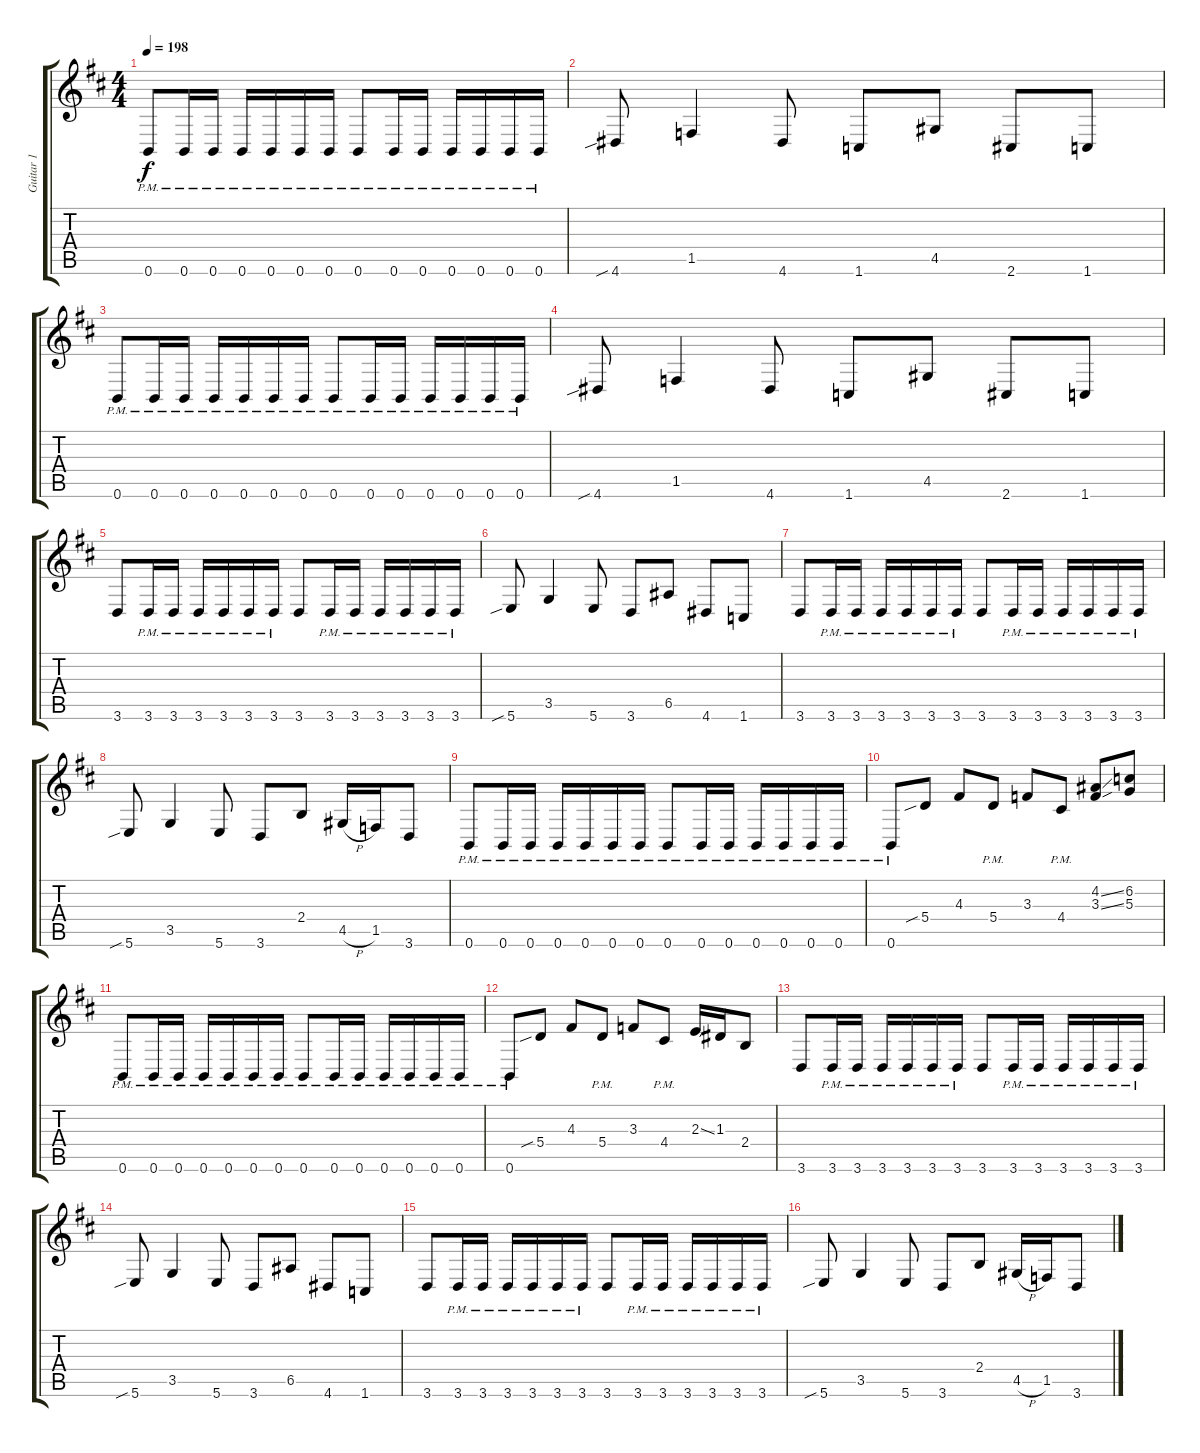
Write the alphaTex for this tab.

\track ("Guitar 1" "Guitar 1") {instrument distortionguitar}
\staff {score tabs}
\tuning (B3 Gb3 D3 A2 E2 B1) {hide}
\ts (4 4)
\tempo 198
\clef g2
\ks d
0.6{pm}.8{dy f} 0.6{pm}.16 0.6{pm}.16 0.6{pm}.16 0.6{pm}.16 0.6{pm}.16 0.6{pm}.16 0.6{pm}.8 0.6{pm}.16 0.6{pm}.16 0.6{pm}.16 0.6{pm}.16 0.6{pm}.16 0.6{pm}.16 |
4.6{sib}.8 1.5.4 4.6.8 1.6.8 4.5.8 2.6.8 1.6.8 |
0.6{pm}.8 0.6{pm}.16 0.6{pm}.16 0.6{pm}.16 0.6{pm}.16 0.6{pm}.16 0.6{pm}.16 0.6{pm}.8 0.6{pm}.16 0.6{pm}.16 0.6{pm}.16 0.6{pm}.16 0.6{pm}.16 0.6{pm}.16 |
4.6{sib}.8 1.5.4 4.6.8 1.6.8 4.5.8 2.6.8 1.6.8 |
3.6.8 3.6{pm}.16 3.6{pm}.16 3.6{pm}.16 3.6{pm}.16 3.6{pm}.16 3.6{pm}.16 3.6.8 3.6{pm}.16 3.6{pm}.16 3.6{pm}.16 3.6{pm}.16 3.6{pm}.16 3.6{pm}.16 |
5.6{sib}.8 3.5.4 5.6.8 3.6.8 6.5.8 4.6.8 1.6.8 |
3.6.8 3.6{pm}.16 3.6{pm}.16 3.6{pm}.16 3.6{pm}.16 3.6{pm}.16 3.6{pm}.16 3.6.8 3.6{pm}.16 3.6{pm}.16 3.6{pm}.16 3.6{pm}.16 3.6{pm}.16 3.6{pm}.16 |
5.6{sib}.8 3.5.4 5.6.8 3.6.8 2.4.8 4.5{h}.16 1.5.16 3.6.8 |
0.6{pm}.8 0.6{pm}.16 0.6{pm}.16 0.6{pm}.16 0.6{pm}.16 0.6{pm}.16 0.6{pm}.16 0.6{pm}.8 0.6{pm}.16 0.6{pm}.16 0.6{pm}.16 0.6{pm}.16 0.6{pm}.16 0.6{pm}.16 |
0.6{pm}.8 5.4{sib}.8 4.3.8 5.4{pm}.8 3.3.8 4.4{pm}.8 (4.2{ss} 3.3{ss}).8 (6.2 5.3).8 |
0.6{pm}.8 0.6{pm}.16 0.6{pm}.16 0.6{pm}.16 0.6{pm}.16 0.6{pm}.16 0.6{pm}.16 0.6{pm}.8 0.6{pm}.16 0.6{pm}.16 0.6{pm}.16 0.6{pm}.16 0.6{pm}.16 0.6{pm}.16 |
0.6{pm}.8 5.4{sib}.8 4.3.8 5.4{pm}.8 3.3.8 4.4{pm}.8 2.3{ss}.16 1.3.16 2.4.8 |
3.6.8 3.6{pm}.16 3.6{pm}.16 3.6{pm}.16 3.6{pm}.16 3.6{pm}.16 3.6{pm}.16 3.6.8 3.6{pm}.16 3.6{pm}.16 3.6{pm}.16 3.6{pm}.16 3.6{pm}.16 3.6{pm}.16 |
5.6{sib}.8 3.5.4 5.6.8 3.6.8 6.5.8 4.6.8 1.6.8 |
3.6.8 3.6{pm}.16 3.6{pm}.16 3.6{pm}.16 3.6{pm}.16 3.6{pm}.16 3.6{pm}.16 3.6.8 3.6{pm}.16 3.6{pm}.16 3.6{pm}.16 3.6{pm}.16 3.6{pm}.16 3.6{pm}.16 |
5.6{sib}.8 3.5.4 5.6.8 3.6.8 2.4.8 4.5{h}.16 1.5.16 3.6.8
